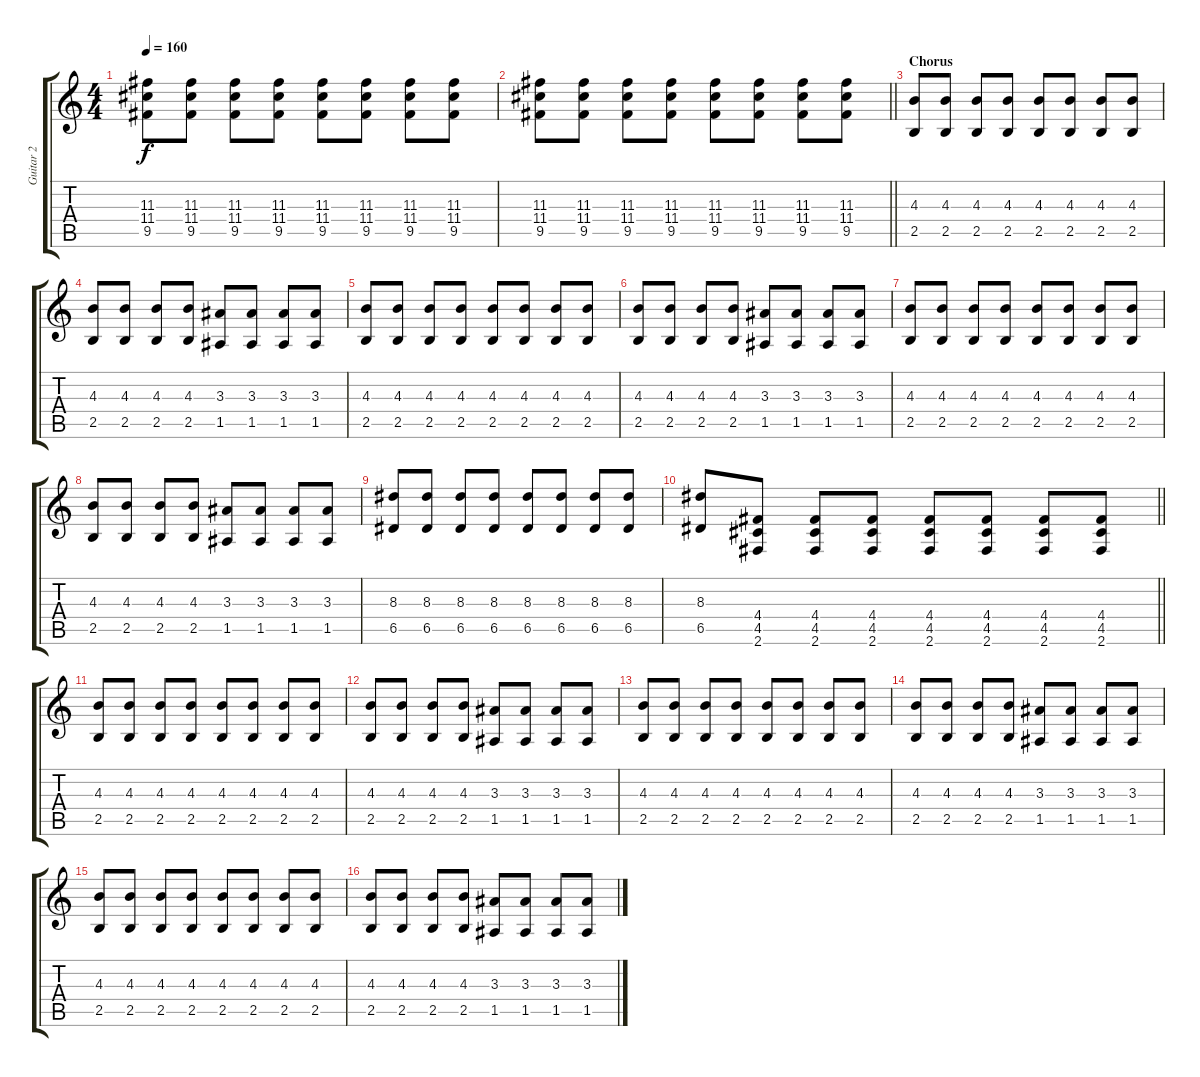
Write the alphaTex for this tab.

\track ("Guitar 2" "Guitar 2") {instrument distortionguitar}
\staff {score tabs}
\tuning (E4 B3 G3 D3 A2 E2) {hide}
\ts (4 4)
\tempo 160
\clef g2
\ks c
(11.3 11.4 9.5).8{dy f} (11.3 11.4 9.5).8 (11.3 11.4 9.5).8 (11.3 11.4 9.5).8 (11.3 11.4 9.5).8 (11.3 11.4 9.5).8 (11.3 11.4 9.5).8 (11.3 11.4 9.5).8 |
\barLineRight lightlight
(11.3 11.4 9.5).8 (11.3 11.4 9.5).8 (11.3 11.4 9.5).8 (11.3 11.4 9.5).8 (11.3 11.4 9.5).8 (11.3 11.4 9.5).8 (11.3 11.4 9.5).8 (11.3 11.4 9.5).8 |
\section ("" "Chorus")
(4.3 2.5).8 (4.3 2.5).8 (4.3 2.5).8 (4.3 2.5).8 (4.3 2.5).8 (4.3 2.5).8 (4.3 2.5).8 (4.3 2.5).8 |
(4.3 2.5).8 (4.3 2.5).8 (4.3 2.5).8 (4.3 2.5).8 (3.3 1.5).8 (3.3 1.5).8 (3.3 1.5).8 (3.3 1.5).8 |
(4.3 2.5).8 (4.3 2.5).8 (4.3 2.5).8 (4.3 2.5).8 (4.3 2.5).8 (4.3 2.5).8 (4.3 2.5).8 (4.3 2.5).8 |
(4.3 2.5).8 (4.3 2.5).8 (4.3 2.5).8 (4.3 2.5).8 (3.3 1.5).8 (3.3 1.5).8 (3.3 1.5).8 (3.3 1.5).8 |
(4.3 2.5).8 (4.3 2.5).8 (4.3 2.5).8 (4.3 2.5).8 (4.3 2.5).8 (4.3 2.5).8 (4.3 2.5).8 (4.3 2.5).8 |
(4.3 2.5).8 (4.3 2.5).8 (4.3 2.5).8 (4.3 2.5).8 (3.3 1.5).8 (3.3 1.5).8 (3.3 1.5).8 (3.3 1.5).8 |
(8.3 6.5).8 (8.3 6.5).8 (8.3 6.5).8 (8.3 6.5).8 (8.3 6.5).8 (8.3 6.5).8 (8.3 6.5).8 (8.3 6.5).8 |
\barLineRight lightlight
(8.3 6.5).8 (4.4 4.5 2.6).8 (4.4 4.5 2.6).8 (4.4 4.5 2.6).8 (4.4 4.5 2.6).8 (4.4 4.5 2.6).8 (4.4 4.5 2.6).8 (4.4 4.5 2.6).8 |
(4.3 2.5).8 (4.3 2.5).8 (4.3 2.5).8 (4.3 2.5).8 (4.3 2.5).8 (4.3 2.5).8 (4.3 2.5).8 (4.3 2.5).8 |
(4.3 2.5).8 (4.3 2.5).8 (4.3 2.5).8 (4.3 2.5).8 (3.3 1.5).8 (3.3 1.5).8 (3.3 1.5).8 (3.3 1.5).8 |
(4.3 2.5).8 (4.3 2.5).8 (4.3 2.5).8 (4.3 2.5).8 (4.3 2.5).8 (4.3 2.5).8 (4.3 2.5).8 (4.3 2.5).8 |
(4.3 2.5).8 (4.3 2.5).8 (4.3 2.5).8 (4.3 2.5).8 (3.3 1.5).8 (3.3 1.5).8 (3.3 1.5).8 (3.3 1.5).8 |
(4.3 2.5).8 (4.3 2.5).8 (4.3 2.5).8 (4.3 2.5).8 (4.3 2.5).8 (4.3 2.5).8 (4.3 2.5).8 (4.3 2.5).8 |
(4.3 2.5).8 (4.3 2.5).8 (4.3 2.5).8 (4.3 2.5).8 (3.3 1.5).8 (3.3 1.5).8 (3.3 1.5).8 (3.3 1.5).8
